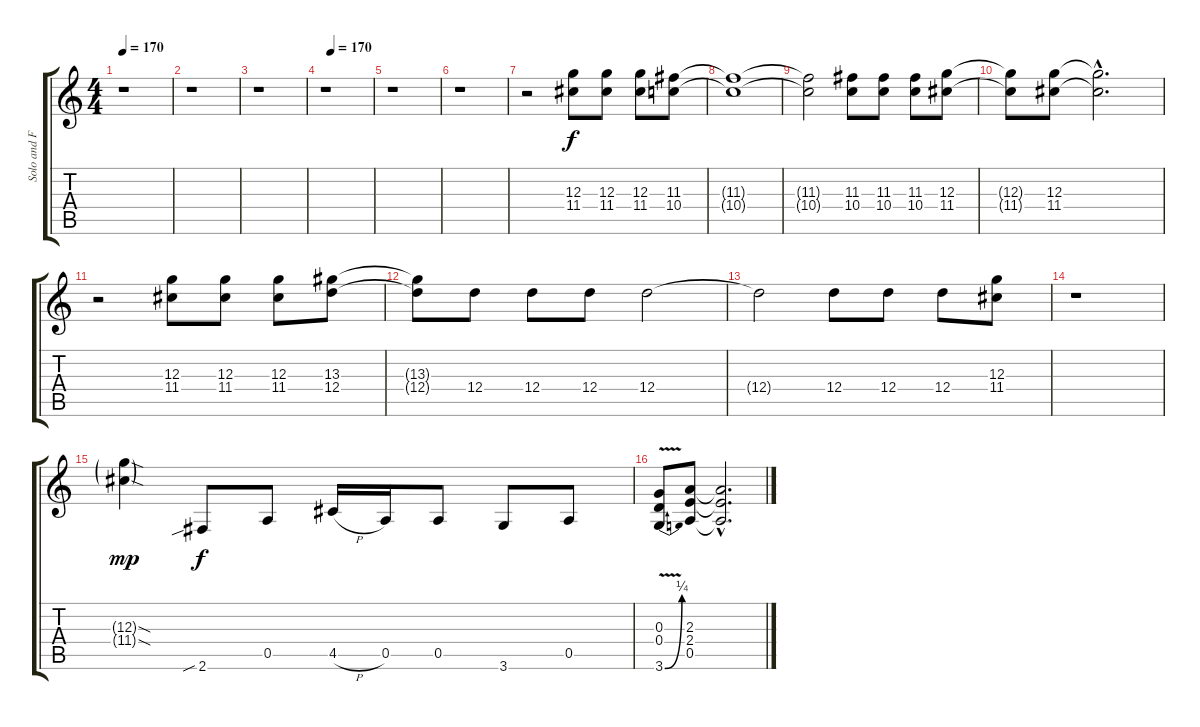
\track ("Solo and Fills Guitar" "Solo and F") {instrument distortionguitar}
\staff {score tabs}
\tuning (E4 B3 G3 D3 A2 E2) {hide}
\ts (4 4)
\tempo 170
\tempo 90
\tempo 170
\clef g2
\ks c
r.1{dy f instrument distortionguitar} |
r.1 |
r.1 |
\tempo (170 0.125)
r.1 |
r.1 |
r.1 |
r.2 (12.3 11.4).8 (12.3 11.4).8 (12.3 11.4).8 (11.3 10.4).8 |
(11.3{t} 10.4{t}).1 |
(11.3{t} 10.4{t}).2 (11.3 10.4).8 (11.3 10.4).8 (11.3 10.4).8 (12.3 11.4).8 |
(12.3{t} 11.4{t}).8 (12.3 11.4).8 (12.3{hac t} 11.4{hac t}).2{d} |
r.2 (12.3 11.4).8 (12.3 11.4).8 (12.3 11.4).8 (13.3 12.4).8 |
(13.3{t} 12.4{t}).8 12.4.8 12.4.8 12.4.8 12.4.2 |
12.4{t}.2 12.4.8 12.4.8 12.4.8 (12.3 11.4).8 |
r.1 |
(12.3{sod g} 11.4{sod g}).4{dy mp} 2.6{sib}.8{dy f} 0.5.8 4.5{h}.16 0.5.16 0.5.8 3.6.8 0.5.8 |
(0.3 0.4 3.6{be (bend 0 0 60 1) v}).8 (2.3 2.4 0.5).8 (2.3{hac t} 2.4{hac t} 0.5{hac t}).2{d}
